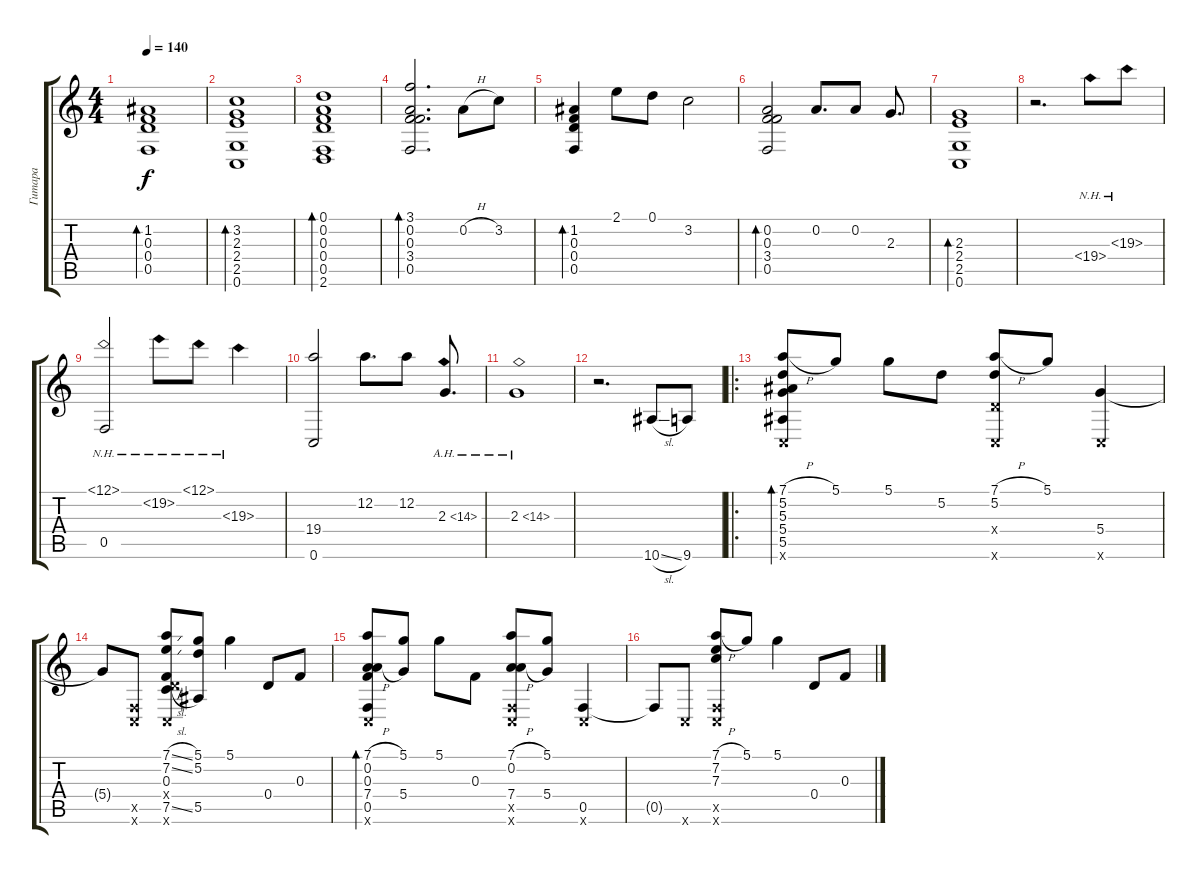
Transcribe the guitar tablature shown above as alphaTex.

\track ("Гитара" "Гитара") {instrument acousticguitarsteel}
\staff {score tabs}
\tuning (D4 A3 F3 D3 F2 C2) {hide}
\ts (4 4)
\tempo 140
\clef g2
\ks c
(1.2 0.3 0.4 0.5).1{bd 120 dy f} |
(3.2 2.3 2.4 2.5 0.6).1{bd 120} |
(0.1 0.2 0.3 0.4 0.5 2.6).1{bd 120} |
(3.1 0.2 0.3 3.4 0.5).2{d bd 120} 0.2{h}.8 3.2.8 |
(1.2 0.3 0.4 0.5).4{bd 120} 2.1.8 0.1.8 3.2.2 |
(0.2 0.3 3.4 0.5).2{bd 120} 0.2.8{d} 0.2.8 2.3.8{d} |
(2.3 2.4 2.5 0.6).1{bd 120} |
r.2{d} 19.4{nh}.8 19.3{nh}.8 |
(12.1{nh} 0.5).2 19.2{nh}.8 12.1{nh}.8 19.3{nh}.4 |
(19.4 0.6).2 12.2.8{d} 12.2.8 2.3{ah 12}.8{d} |
2.3{ah 12}.1 |
r.2{d} 10.6{sl}.8 9.6.8 |
\ro
(7.1{h} 5.2 5.3 5.4 5.5 0.6{x}).8{bd 120} 5.1.8 5.1.8 5.2.8 (7.1{h} 5.2 0.4{x} 0.6{x}).8 5.1.8 (5.4 0.6{x}).4 |
5.4{t}.8 (0.5{x} 0.6{x}).8 (7.1{sl} 7.2{sl} 0.3 0.4{x} 7.5{sl} 0.6{x}).8 (5.1 5.2 5.5).8 5.1.4 0.4.8 0.3.8 |
(7.1{h} 0.2 0.3 7.4{h} 0.5 0.6{x}).8{bd 120} (5.1 5.4).8 5.1.8 0.3.8 (7.1{h} 0.2 7.4{h} 0.5{x} 0.6{x}).8 (5.1 5.4).8 (0.5 0.6{x}).4 |
0.5{t}.8 0.6{x}.8 (7.1{h} 7.2 7.3 0.5{x} 0.6{x}).8 5.1.8 5.1.4 0.4.8 0.3.8
